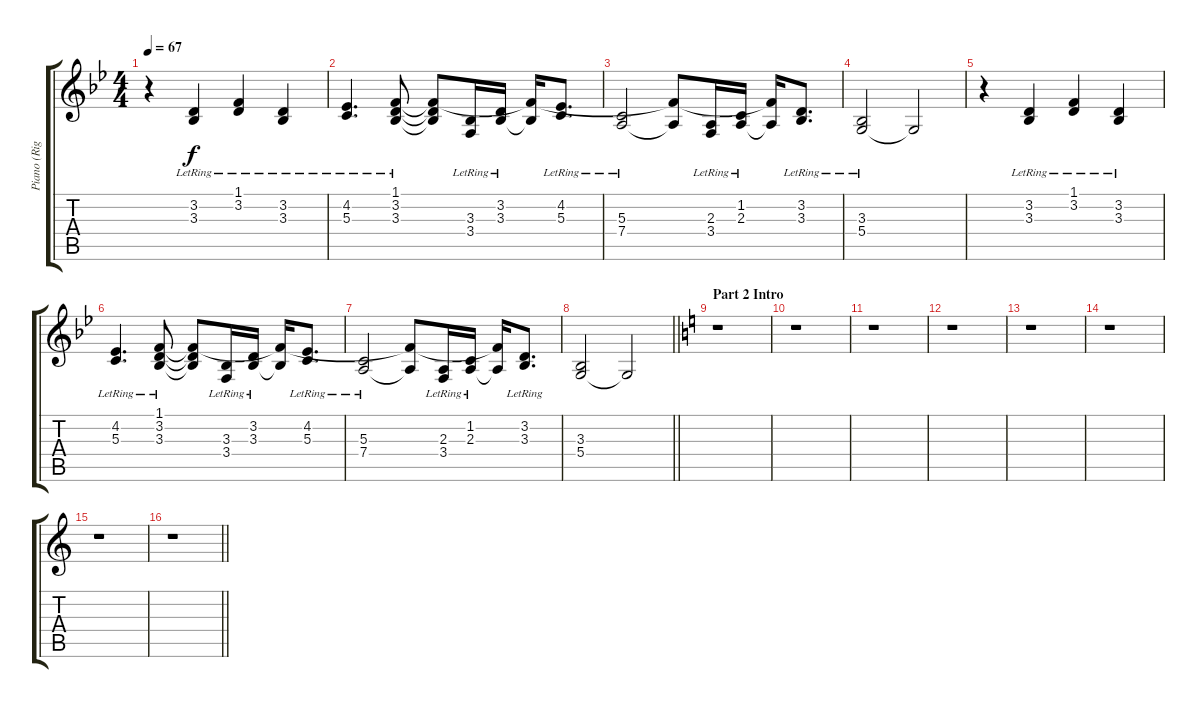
\track ("Piano (Right Hand)" "Piano (Rig") {instrument acousticgrandpiano}
\staff {score tabs}
\tuning (E4 B3 G3 D3 A2 D2) {hide}
\ts (4 4)
\tempo 67
\clef g2
\ks bb
r.4{dy f} (3.2{lr} 3.3{lr}).4 (1.1{lr} 3.2{lr}).4 (3.2{lr} 3.3{lr}).4 |
(4.2{lr} 5.3{lr}).4{d} (1.1{lr} 3.2{lr} 3.3{lr}).8 (1.1{t} 3.2{t} 3.3{t}).8 (3.3{lr} 3.4{lr}).16 (3.2{lr} 3.3{lr}).16 (1.1{t} 3.3{t}).16 (4.2{lr} 5.3{lr}).8{d} |
(5.3{lr} 7.4{lr}).2 (1.1{t} 7.4{t}).8 (2.3{lr} 3.4{lr}).16 (1.2{lr} 2.3{lr}).16 (1.1{t} 2.3{t}).16 (3.2{lr} 3.3{lr}).8{d} |
(3.3{lr} 5.4{lr}).2 5.4{t}.2 |
r.4{volume 5} (3.2{lr} 3.3{lr}).4 (1.1{lr} 3.2{lr}).4 (3.2{lr} 3.3{lr}).4 |
(4.2{lr} 5.3{lr}).4{d} (1.1{lr} 3.2{lr} 3.3{lr}).8 (1.1{t} 3.2{t} 3.3{t}).8 (3.3{lr} 3.4{lr}).16 (3.2{lr} 3.3{lr}).16 (1.1{t} 3.3{t}).16 (4.2{lr} 5.3{lr}).8{d} |
(5.3{lr} 7.4{lr}).2 (1.1{t} 7.4{t}).8 (2.3{lr} 3.4{lr}).16 (1.2{lr} 2.3{lr}).16 (1.1{t} 2.3{t}).16 (3.2{lr} 3.3{lr}).8{d} |
\barLineRight lightlight
(3.3 5.4).2 5.4{t}.2 |
\section ("" "Part 2 Intro")
\ks c
r.1 |
r.1 |
r.1 |
r.1 |
r.1 |
r.1 |
r.1 |
\barLineRight lightlight
r.1
